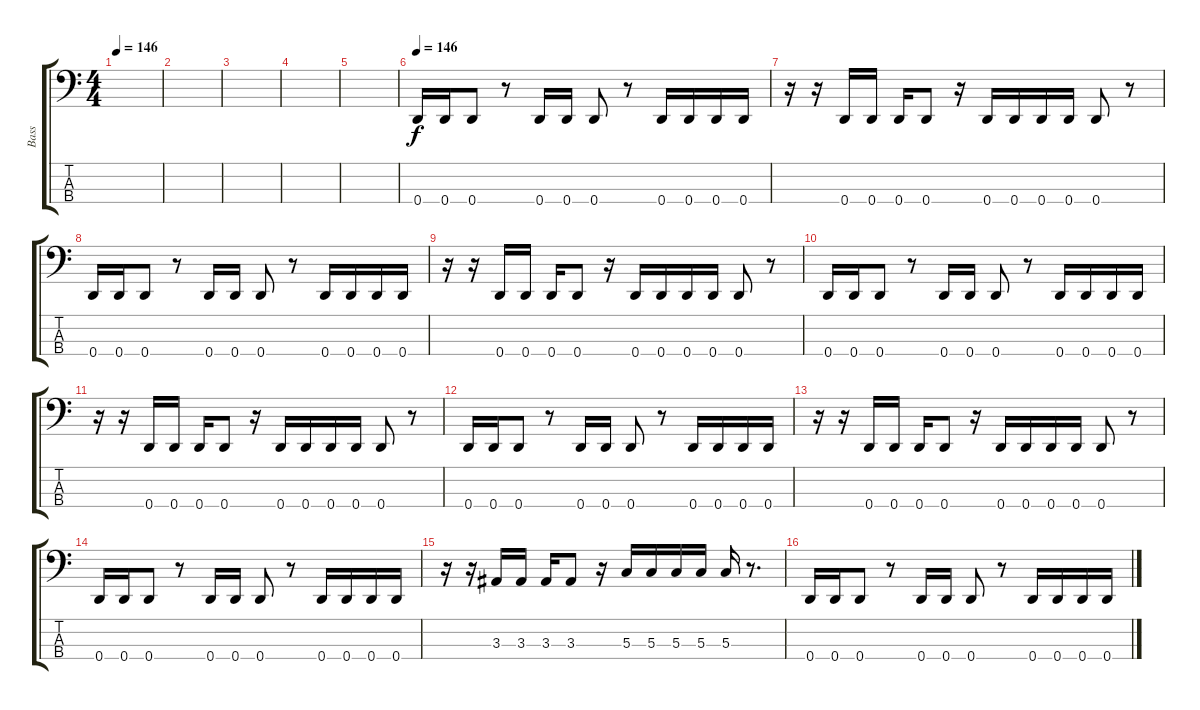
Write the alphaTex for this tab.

\track ("Bass" "Bass") {instrument electricbasspick}
\staff {score tabs}
\tuning (F2 C2 G1 D1) {hide}
\ts (4 4)
\tempo 146
\clef f4
\ks c
|
|
|
|
|
\tempo 146
0.4.16 0.4.16 0.4.8 r.8 0.4.16 0.4.16 0.4.8 r.8 0.4.16 0.4.16 0.4.16 0.4.16 |
r.16 r.16 0.4.16 0.4.16 0.4.16 0.4.8 r.16 0.4.16 0.4.16 0.4.16 0.4.16 0.4.8 r.8 |
0.4.16 0.4.16 0.4.8 r.8 0.4.16 0.4.16 0.4.8 r.8 0.4.16 0.4.16 0.4.16 0.4.16 |
r.16 r.16 0.4.16 0.4.16 0.4.16 0.4.8 r.16 0.4.16 0.4.16 0.4.16 0.4.16 0.4.8 r.8 |
0.4.16 0.4.16 0.4.8 r.8 0.4.16 0.4.16 0.4.8 r.8 0.4.16 0.4.16 0.4.16 0.4.16 |
r.16 r.16 0.4.16 0.4.16 0.4.16 0.4.8 r.16 0.4.16 0.4.16 0.4.16 0.4.16 0.4.8 r.8 |
0.4.16 0.4.16 0.4.8 r.8 0.4.16 0.4.16 0.4.8 r.8 0.4.16 0.4.16 0.4.16 0.4.16 |
r.16 r.16 0.4.16 0.4.16 0.4.16 0.4.8 r.16 0.4.16 0.4.16 0.4.16 0.4.16 0.4.8 r.8 |
0.4.16 0.4.16 0.4.8 r.8 0.4.16 0.4.16 0.4.8 r.8 0.4.16 0.4.16 0.4.16 0.4.16 |
r.16 r.16 3.3.16 3.3.16 3.3.16 3.3.8 r.16 5.3.16 5.3.16 5.3.16 5.3.16 5.3.16 r.8{d} |
0.4.16 0.4.16 0.4.8 r.8 0.4.16 0.4.16 0.4.8 r.8 0.4.16 0.4.16 0.4.16 0.4.16
